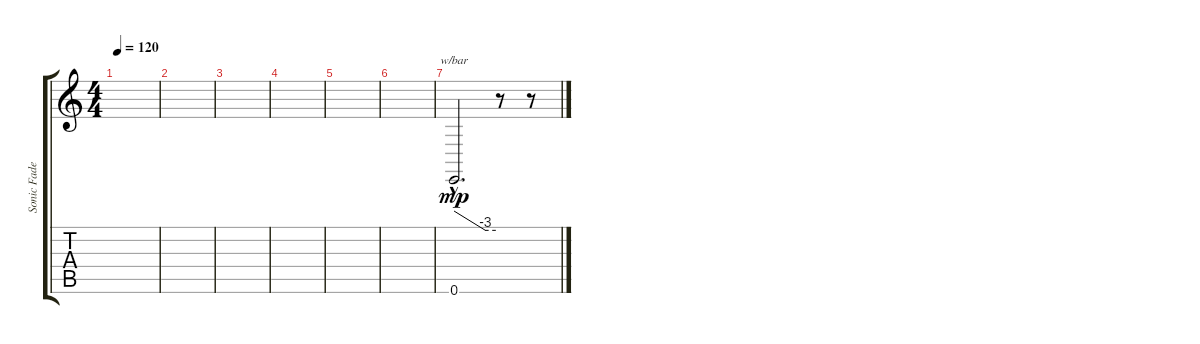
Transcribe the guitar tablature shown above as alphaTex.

\track ("Sonic Fade" "Sonic Fade") {instrument lead8bassandlead}
\staff {score tabs}
\tuning (E4 B3 G3 D3 A2 E2) {hide}
\ts (4 4)
\tempo 120
\clef g2
\ks c
|
|
|
|
|
|
0.6{hac}.2{d tbe (custom default 0 0 45 -12 60 -12) dy mp} r.8 r.8
